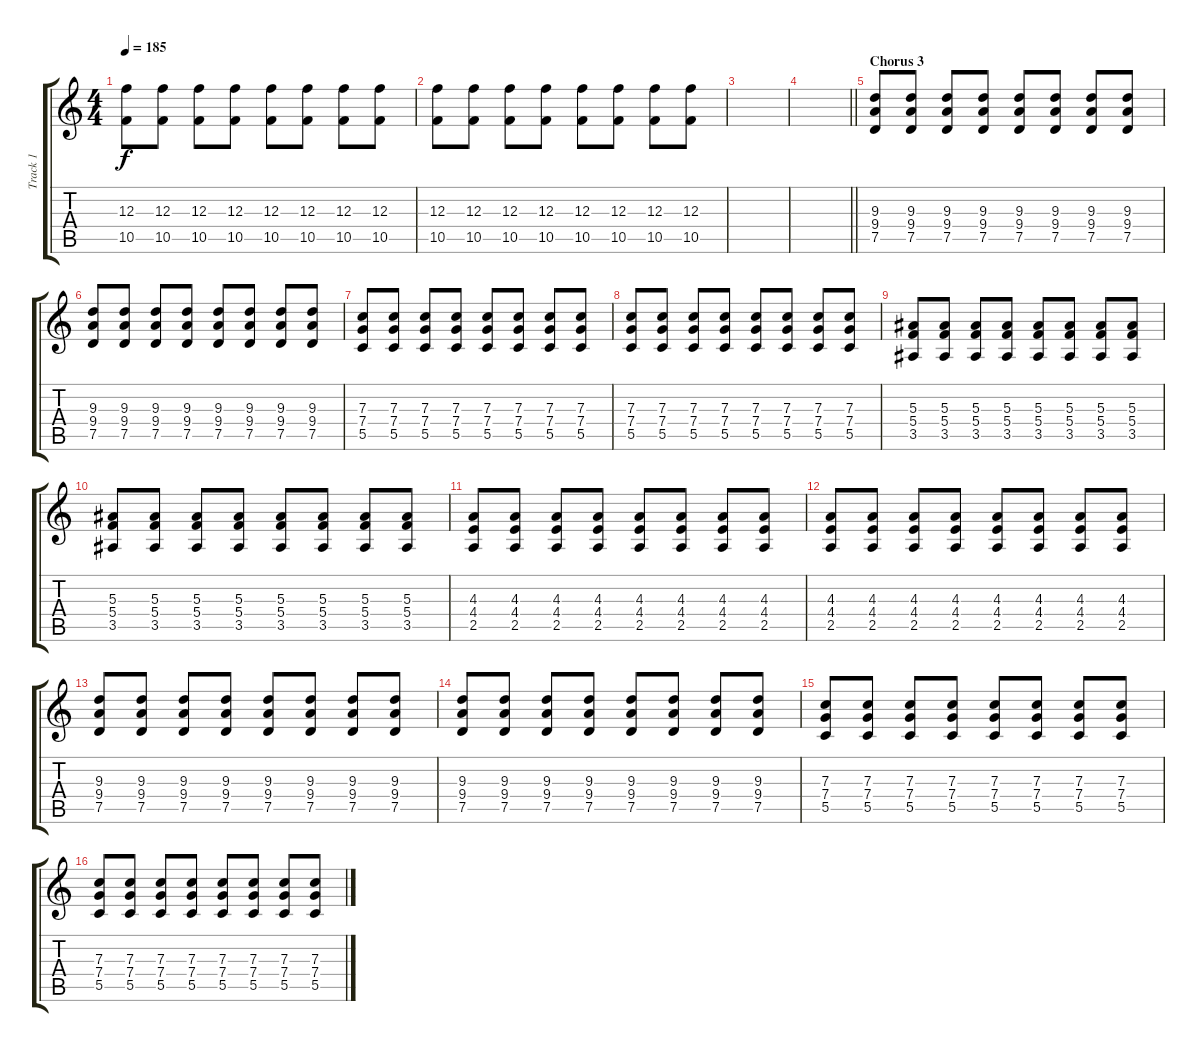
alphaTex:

\track ("Track 1" "Track 1") {instrument distortionguitar}
\staff {score tabs}
\tuning (D4 A3 F3 C3 G2 C2) {hide}
\ts (4 4)
\tempo 185
\clef g2
\ks c
(12.3 10.5).8{dy f} (12.3 10.5).8 (12.3 10.5).8 (12.3 10.5).8 (12.3 10.5).8 (12.3 10.5).8 (12.3 10.5).8 (12.3 10.5).8 |
(12.3 10.5).8 (12.3 10.5).8 (12.3 10.5).8 (12.3 10.5).8 (12.3 10.5).8 (12.3 10.5).8 (12.3 10.5).8 (12.3 10.5).8 |
|
\barLineRight lightlight
|
\section ("" "Chorus 3")
(9.3 9.4 7.5).8 (9.3 9.4 7.5).8 (9.3 9.4 7.5).8 (9.3 9.4 7.5).8 (9.3 9.4 7.5).8 (9.3 9.4 7.5).8 (9.3 9.4 7.5).8 (9.3 9.4 7.5).8 |
(9.3 9.4 7.5).8 (9.3 9.4 7.5).8 (9.3 9.4 7.5).8 (9.3 9.4 7.5).8 (9.3 9.4 7.5).8 (9.3 9.4 7.5).8 (9.3 9.4 7.5).8 (9.3 9.4 7.5).8 |
(7.3 7.4 5.5).8 (7.3 7.4 5.5).8 (7.3 7.4 5.5).8 (7.3 7.4 5.5).8 (7.3 7.4 5.5).8 (7.3 7.4 5.5).8 (7.3 7.4 5.5).8 (7.3 7.4 5.5).8 |
(7.3 7.4 5.5).8 (7.3 7.4 5.5).8 (7.3 7.4 5.5).8 (7.3 7.4 5.5).8 (7.3 7.4 5.5).8 (7.3 7.4 5.5).8 (7.3 7.4 5.5).8 (7.3 7.4 5.5).8 |
(5.3 5.4 3.5).8 (5.3 5.4 3.5).8 (5.3 5.4 3.5).8 (5.3 5.4 3.5).8 (5.3 5.4 3.5).8 (5.3 5.4 3.5).8 (5.3 5.4 3.5).8 (5.3 5.4 3.5).8 |
(5.3 5.4 3.5).8 (5.3 5.4 3.5).8 (5.3 5.4 3.5).8 (5.3 5.4 3.5).8 (5.3 5.4 3.5).8 (5.3 5.4 3.5).8 (5.3 5.4 3.5).8 (5.3 5.4 3.5).8 |
(4.3 4.4 2.5).8 (4.3 4.4 2.5).8 (4.3 4.4 2.5).8 (4.3 4.4 2.5).8 (4.3 4.4 2.5).8 (4.3 4.4 2.5).8 (4.3 4.4 2.5).8 (4.3 4.4 2.5).8 |
(4.3 4.4 2.5).8 (4.3 4.4 2.5).8 (4.3 4.4 2.5).8 (4.3 4.4 2.5).8 (4.3 4.4 2.5).8 (4.3 4.4 2.5).8 (4.3 4.4 2.5).8 (4.3 4.4 2.5).8 |
(9.3 9.4 7.5).8 (9.3 9.4 7.5).8 (9.3 9.4 7.5).8 (9.3 9.4 7.5).8 (9.3 9.4 7.5).8 (9.3 9.4 7.5).8 (9.3 9.4 7.5).8 (9.3 9.4 7.5).8 |
(9.3 9.4 7.5).8 (9.3 9.4 7.5).8 (9.3 9.4 7.5).8 (9.3 9.4 7.5).8 (9.3 9.4 7.5).8 (9.3 9.4 7.5).8 (9.3 9.4 7.5).8 (9.3 9.4 7.5).8 |
(7.3 7.4 5.5).8 (7.3 7.4 5.5).8 (7.3 7.4 5.5).8 (7.3 7.4 5.5).8 (7.3 7.4 5.5).8 (7.3 7.4 5.5).8 (7.3 7.4 5.5).8 (7.3 7.4 5.5).8 |
(7.3 7.4 5.5).8 (7.3 7.4 5.5).8 (7.3 7.4 5.5).8 (7.3 7.4 5.5).8 (7.3 7.4 5.5).8 (7.3 7.4 5.5).8 (7.3 7.4 5.5).8 (7.3 7.4 5.5).8
